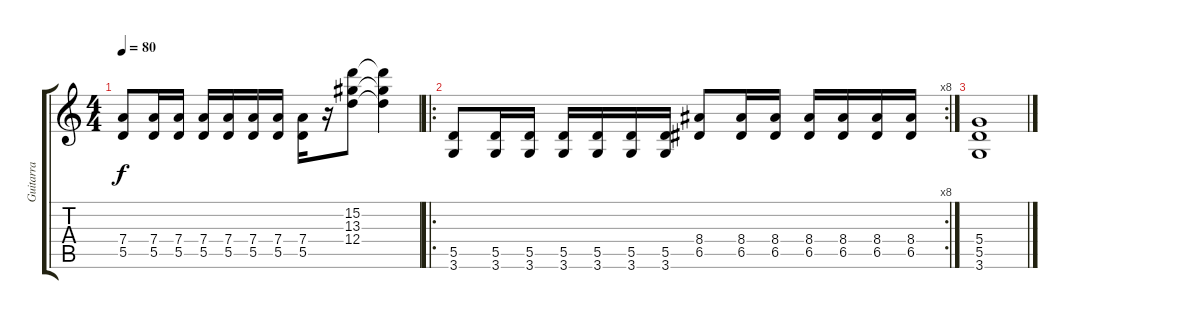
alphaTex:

\track ("Guitarra" "Guitarra") {instrument distortionguitar}
\staff {score tabs}
\tuning (E4 B3 G3 D3 A2 E2) {hide}
\ts (4 4)
\tempo 80
\clef g2
\ks c
(7.4 5.5).8{dy f} (7.4 5.5).16 (7.4 5.5).16 (7.4 5.5).16 (7.4 5.5).16 (7.4 5.5).16 (7.4 5.5).16 (7.4 5.5).16 r.16 (15.2 13.3 12.4).8 (15.2{t} 13.3{t} 12.4{t}).4 |
\ro
\rc 8
(5.5 3.6).8 (5.5 3.6).16 (5.5 3.6).16 (5.5 3.6).16 (5.5 3.6).16 (5.5 3.6).16 (5.5 3.6).16 (8.4 6.5).8 (8.4 6.5).16 (8.4 6.5).16 (8.4 6.5).16 (8.4 6.5).16 (8.4 6.5).16 (8.4 6.5).16 |
(5.4 5.5 3.6).1
